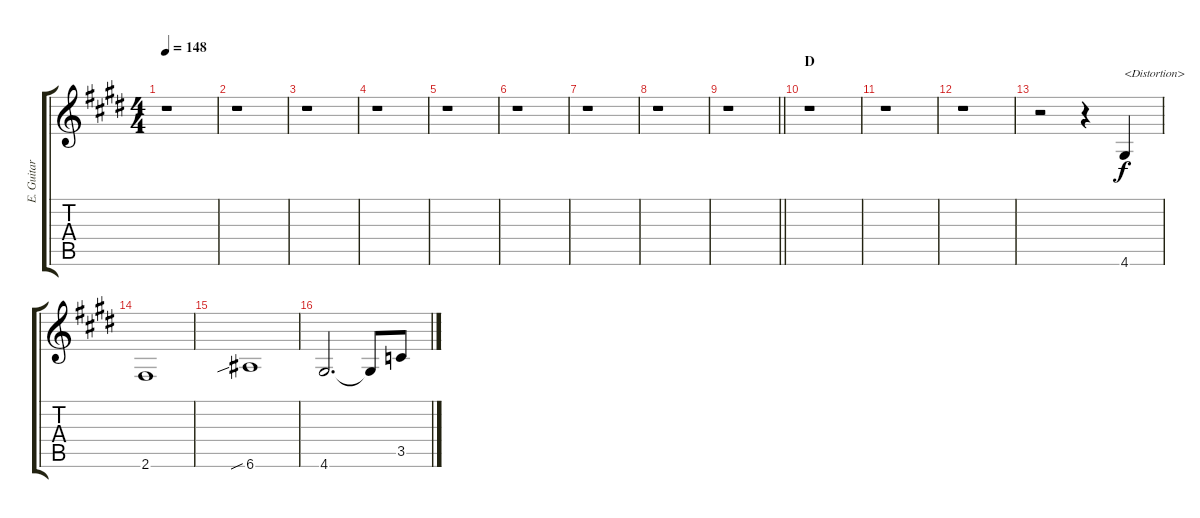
\track ("E. Guitar I" "E. Guitar ") {instrument electricguitarjazz}
\staff {score tabs}
\tuning (E4 B3 G3 D3 A2 E2) {hide}
\ts (4 4)
\tempo 148
\clef g2
\ks e
r.1{dy f} |
r.1 |
r.1 |
r.1 |
r.1 |
r.1 |
r.1 |
r.1 |
\barLineRight lightlight
r.1 |
\section ("" "D")
r.1 |
r.1 |
r.1 |
r.2 r.4 4.6.4{txt "<Distortion>" instrument overdrivenguitar} |
2.6.1 |
6.6{sib}.1 |
4.6.2{d} 4.6{t}.8 3.5.8
